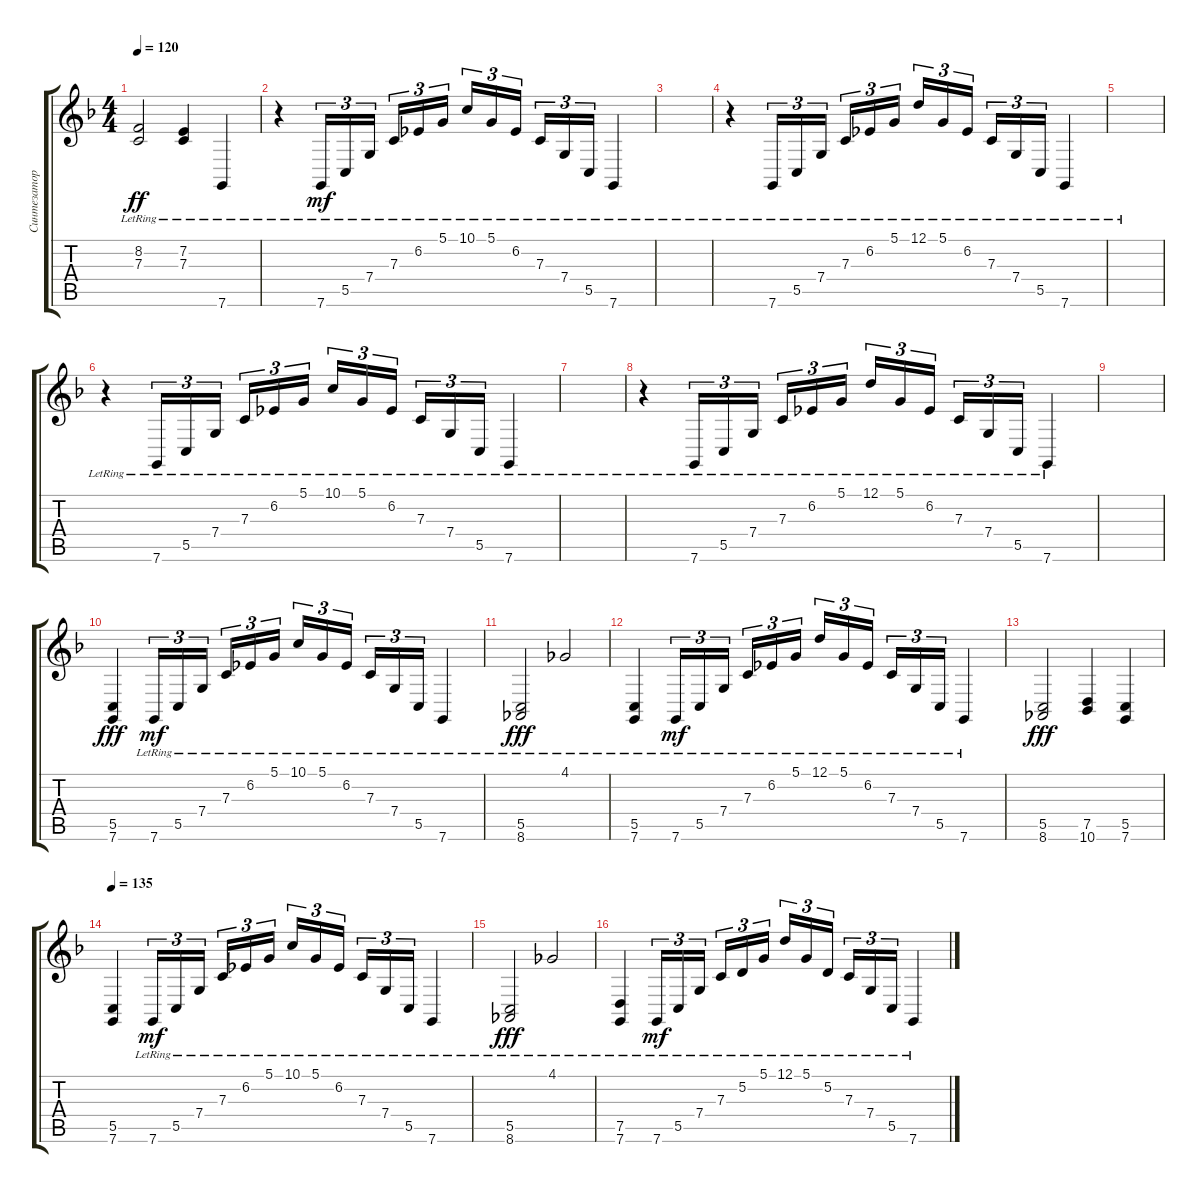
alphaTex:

\track ("Синтезатор 2" "Синтезатор") {instrument acousticgrandpiano}
\staff {score tabs}
\tuning (D4 A3 F3 C3 G2 C2) {hide}
\ts (4 4)
\tempo 120
\clef g2
\ks dminor
(8.2{lr} 7.3{lr}).2{dy ff} (7.2{lr} 7.3{lr}).4 7.6{lr}.4 |
r.4 7.6{lr}.16{tu (3 2) dy mf} 5.5{lr}.16{tu (3 2)} 7.4{lr}.16{tu (3 2) beam splitsecondary} 7.3{lr}.16{tu (3 2)} 6.2{lr}.16{tu (3 2)} 5.1{lr}.16{tu (3 2)} 10.1{lr}.16{tu (3 2)} 5.1{lr}.16{tu (3 2)} 6.2{lr}.16{tu (3 2) beam splitsecondary} 7.3{lr}.16{tu (3 2)} 7.4{lr}.16{tu (3 2)} 5.5{lr}.16{tu (3 2)} 7.6{lr}.4 |
|
r.4 7.6{lr}.16{tu (3 2)} 5.5{lr}.16{tu (3 2)} 7.4{lr}.16{tu (3 2) beam splitsecondary} 7.3{lr}.16{tu (3 2)} 6.2{lr}.16{tu (3 2)} 5.1{lr}.16{tu (3 2)} 12.1{lr}.16{tu (3 2)} 5.1{lr}.16{tu (3 2)} 6.2{lr}.16{tu (3 2) beam splitsecondary} 7.3{lr}.16{tu (3 2)} 7.4{lr}.16{tu (3 2)} 5.5{lr}.16{tu (3 2)} 7.6{lr}.4 |
|
r.4 7.6{lr}.16{tu (3 2)} 5.5{lr}.16{tu (3 2)} 7.4{lr}.16{tu (3 2) beam splitsecondary} 7.3{lr}.16{tu (3 2)} 6.2{lr}.16{tu (3 2)} 5.1{lr}.16{tu (3 2)} 10.1{lr}.16{tu (3 2)} 5.1{lr}.16{tu (3 2)} 6.2{lr}.16{tu (3 2) beam splitsecondary} 7.3{lr}.16{tu (3 2)} 7.4{lr}.16{tu (3 2)} 5.5{lr}.16{tu (3 2)} 7.6{lr}.4 |
|
r.4 7.6{lr}.16{tu (3 2)} 5.5{lr}.16{tu (3 2)} 7.4{lr}.16{tu (3 2) beam splitsecondary} 7.3{lr}.16{tu (3 2)} 6.2{lr}.16{tu (3 2)} 5.1{lr}.16{tu (3 2)} 12.1{lr}.16{tu (3 2)} 5.1{lr}.16{tu (3 2)} 6.2{lr}.16{tu (3 2) beam splitsecondary} 7.3{lr}.16{tu (3 2)} 7.4{lr}.16{tu (3 2)} 5.5{lr}.16{tu (3 2)} 7.6{lr}.4 |
|
(5.5 7.6).4{dy fff} 7.6{lr}.16{tu (3 2) dy mf} 5.5{lr}.16{tu (3 2)} 7.4{lr}.16{tu (3 2) beam splitsecondary} 7.3{lr}.16{tu (3 2)} 6.2{lr}.16{tu (3 2)} 5.1{lr}.16{tu (3 2)} 10.1{lr}.16{tu (3 2)} 5.1{lr}.16{tu (3 2)} 6.2{lr}.16{tu (3 2) beam splitsecondary} 7.3{lr}.16{tu (3 2)} 7.4{lr}.16{tu (3 2)} 5.5{lr}.16{tu (3 2)} 7.6{lr}.4 |
(5.5{lr} 8.6{lr}).2{dy fff} 4.1{lr}.2 |
(5.5{lr} 7.6{lr}).4 7.6{lr}.16{tu (3 2) dy mf} 5.5{lr}.16{tu (3 2)} 7.4{lr}.16{tu (3 2) beam splitsecondary} 7.3{lr}.16{tu (3 2)} 6.2{lr}.16{tu (3 2)} 5.1{lr}.16{tu (3 2)} 12.1{lr}.16{tu (3 2)} 5.1{lr}.16{tu (3 2)} 6.2{lr}.16{tu (3 2) beam splitsecondary} 7.3{lr}.16{tu (3 2)} 7.4{lr}.16{tu (3 2)} 5.5{lr}.16{tu (3 2)} 7.6{lr}.4 |
(5.5 8.6).2{dy fff} (7.5 10.6).4 (5.5 7.6).4 |
\tempo 135
(5.5 7.6).4 7.6{lr}.16{tu (3 2) dy mf} 5.5{lr}.16{tu (3 2)} 7.4{lr}.16{tu (3 2) beam splitsecondary} 7.3{lr}.16{tu (3 2)} 6.2{lr}.16{tu (3 2)} 5.1{lr}.16{tu (3 2)} 10.1{lr}.16{tu (3 2)} 5.1{lr}.16{tu (3 2)} 6.2{lr}.16{tu (3 2) beam splitsecondary} 7.3{lr}.16{tu (3 2)} 7.4{lr}.16{tu (3 2)} 5.5{lr}.16{tu (3 2)} 7.6{lr}.4 |
(5.5{lr} 8.6{lr}).2{dy fff} 4.1{lr}.2 |
(7.5{lr} 7.6{lr}).4 7.6{lr}.16{tu (3 2) dy mf} 5.5{lr}.16{tu (3 2)} 7.4{lr}.16{tu (3 2) beam splitsecondary} 7.3{lr}.16{tu (3 2)} 5.2{lr}.16{tu (3 2)} 5.1{lr}.16{tu (3 2)} 12.1{lr}.16{tu (3 2)} 5.1{lr}.16{tu (3 2)} 5.2{lr}.16{tu (3 2) beam splitsecondary} 7.3{lr}.16{tu (3 2)} 7.4{lr}.16{tu (3 2)} 5.5{lr}.16{tu (3 2)} 7.6{lr}.4
